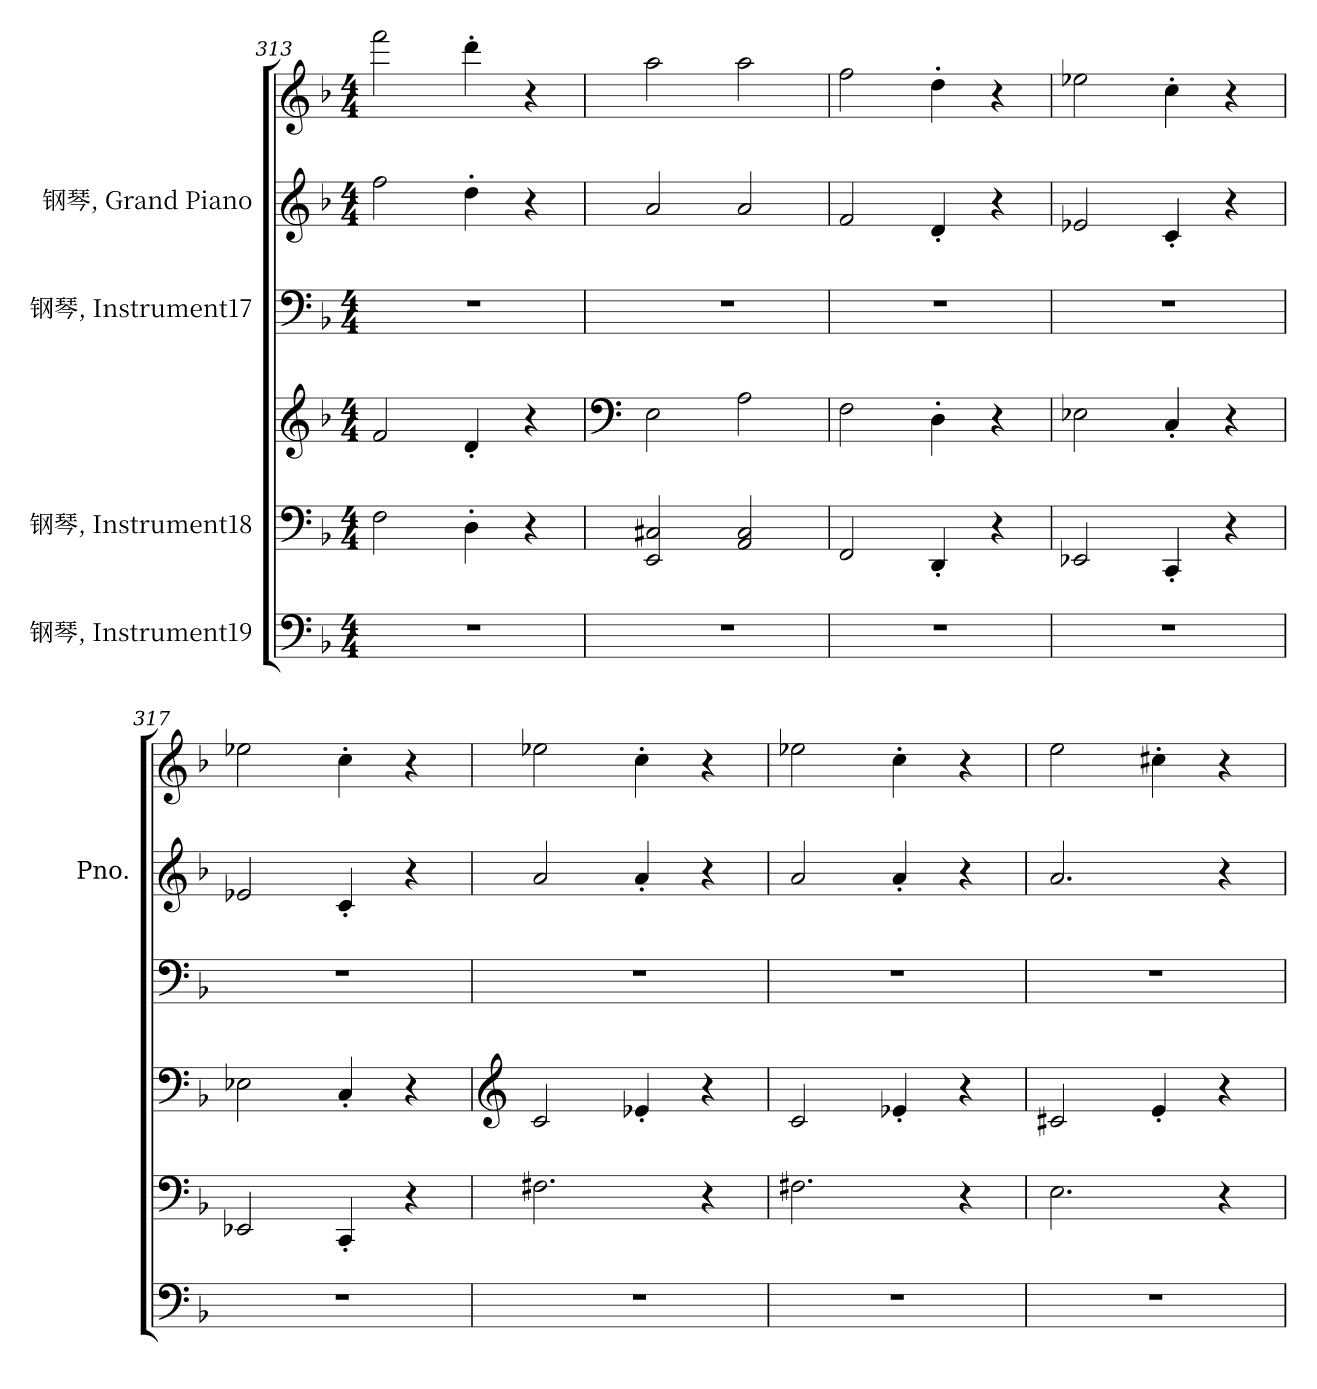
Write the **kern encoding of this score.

**kern	**kern	**kern	**kern	**kern	**kern
*part4	*part3	*part3	*part2	*part1	*part1
*staff6	*staff5	*staff4	*staff3	*staff2	*staff1
*I"钢琴, Instrument19	*I"钢琴, Instrument18	*	*I"钢琴, Instrument17	*I"钢琴, Grand Piano	*
*	*	*	*	*I'Pno.	*
*clefF4	*clefF4	*clefG2	*clefF4	*clefG2	*clefG2
*k[b-]	*k[b-]	*k[b-]	*k[b-]	*k[b-]	*k[b-]
*M4/4	*M4/4	*M4/4	*M4/4	*M4/4	*M4/4
=313	=313	=313	=313	=313	=313
1r	2F\	2f/	1r	2ff\	2fff\
.	4D'\	4d'/	.	4dd'\	4ddd'\
.	4r	4r	.	4r	4r
=314	=314	=314	=314	=314	=314
*	*	*clefF4	*	*	*
1r	2EE/ 2C#X/	2E\	1r	2a/	2aa\
.	2AA/ 2C#/	2A\	.	2a/	2aa\
=315	=315	=315	=315	=315	=315
1r	2FF/	2F\	1r	2f/	2ff\
.	4DD'/	4D'\	.	4d'/	4dd'\
.	4r	4r	.	4r	4r
!!LO:LB:g=z
=316	=316	=316	=316	=316	=316
1r	2EE-X/	2E-X\	1r	2e-X/	2ee-X\
.	4CC'/	4C'/	.	4c'/	4cc'\
.	4r	4r	.	4r	4r
=317	=317	=317	=317	=317	=317
1r	2EE-X/	2E-X\	1r	2e-X/	2ee-X\
.	4CC'/	4C'/	.	4c'/	4cc'\
.	4r	4r	.	4r	4r
=318	=318	=318	=318	=318	=318
*	*	*clefG2	*	*	*
1r	2.F#X\	2c/	1r	2a/	2ee-X\
.	.	4e-X'/	.	4a'/	4cc'\
.	4r	4r	.	4r	4r
=319	=319	=319	=319	=319	=319
1r	2.F#X\	2c/	1r	2a/	2ee-X\
.	.	4e-X'/	.	4a'/	4cc'\
.	4r	4r	.	4r	4r
=320	=320	=320	=320	=320	=320
1r	2.E\	2c#X/	1r	2.a/	2ee\
.	.	4e'/	.	.	4cc#X'\
.	4r	4r	.	4r	4r
=	=	=	=	=	=
*-	*-	*-	*-	*-	*-
